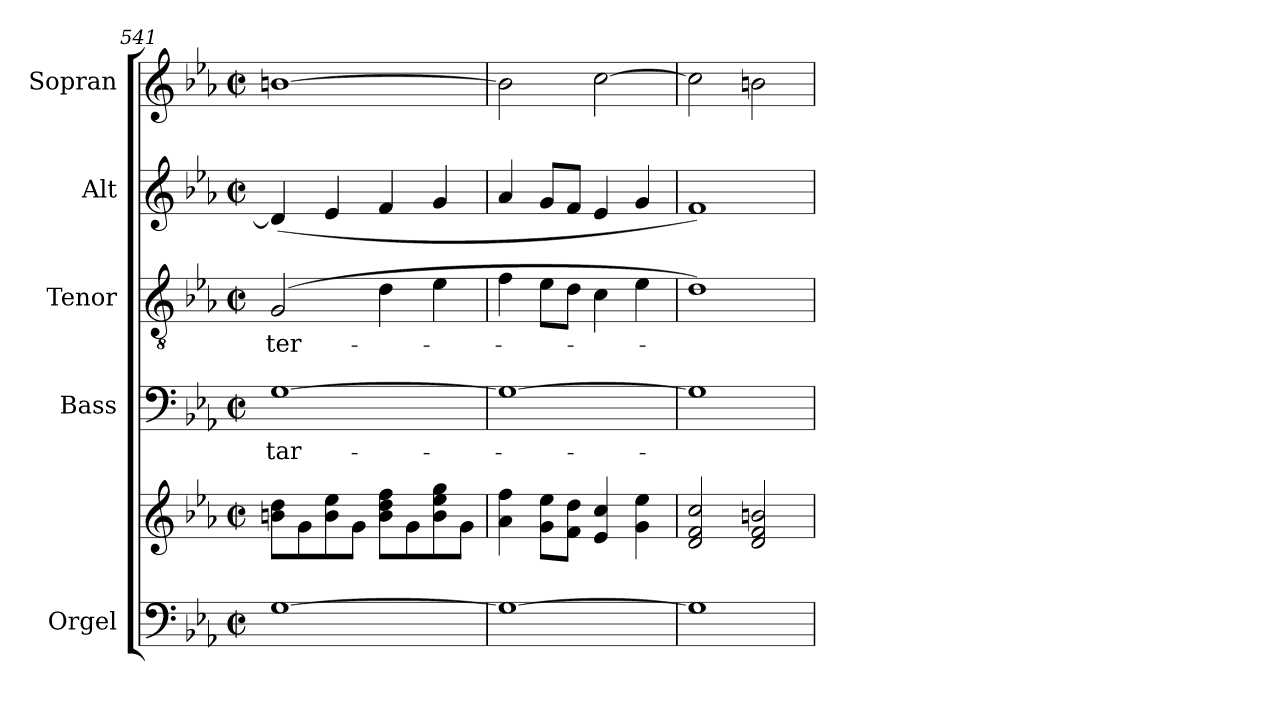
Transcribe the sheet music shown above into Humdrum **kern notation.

**kern	**kern	**kern	**text	**kern	**text	**kern	**kern
*part5	*part5	*part4	*part4	*part3	*part3	*part2	*part1
*staff6	*staff5	*staff4	*staff4	*staff3	*staff3	*staff2	*staff1
*I"Orgel	*	*I"Bass	*	*I"Tenor	*	*I"Alt	*I"Sopran
*I'Org.	*	*I'B.	*	*I'T.	*	*I'A.	*I'S.
!!LO:LB:g=z
*clefF4	*clefG2	*clefF4	*	*clefGv2	*	*clefG2	*clefG2
*k[b-e-a-]	*k[b-e-a-]	*k[b-e-a-]	*	*k[b-e-a-]	*	*k[b-e-a-]	*k[b-e-a-]
*E-:	*E-:	*E-:	*	*E-:	*	*E-:	*E-:
*M2/2	*M2/2	*M2/2	*	*M2/2	*	*M2/2	*M2/2
*met(c|)	*met(c|)	*met(c|)	*	*met(c|)	*	*met(c|)	*met(c|)
=541	=541	=541	=541	=541	=541	=541	=541
!	!	!	!LO:LY:b	!	!LO:LY:b	!	!
[1G	8bn\ 8dd\L	[1G	-tar-	(2G/	-ter-	(<4d/]	[1bn
.	8g\	.	.	.	.	.	.
.	8b\ 8ee-\	.	.	.	.	4e-/	.
.	8g\J	.	.	.	.	.	.
.	8b\ 8dd\ 8ff\L	.	.	4d\	.	4f/	.
.	8g\	.	.	.	.	.	.
.	8b\ 8ee-\ 8gg\	.	.	4e-\	.	4g/	.
.	8g\J	.	.	.	.	.	.
=542	=542	=542	=542	=542	=542	=542	=542
1G_	4a-\ 4ff\	1G_	.	4f\	.	4a-/	2b\]
.	8g\ 8ee-\L	.	.	8e-\L	.	8g/L	.
.	8f\ 8dd\J	.	.	8d\J	.	8f/J	.
.	4e-/ 4cc/	.	.	4c\	.	4e-/	[2cc\
.	4g\ 4ee-\	.	.	4e-\	.	4g/	.
=543	=543	=543	=543	=543	=543	=543	=543
1G]	2d/ 2f/ 2cc/	1G]	.	1d)	.	1f)	2cc\]
.	2d/ 2f/ 2bn/	.	.	.	.	.	2bn\
=	=	=	=	=	=	=	=
*-	*-	*-	*-	*-	*-	*-	*-
